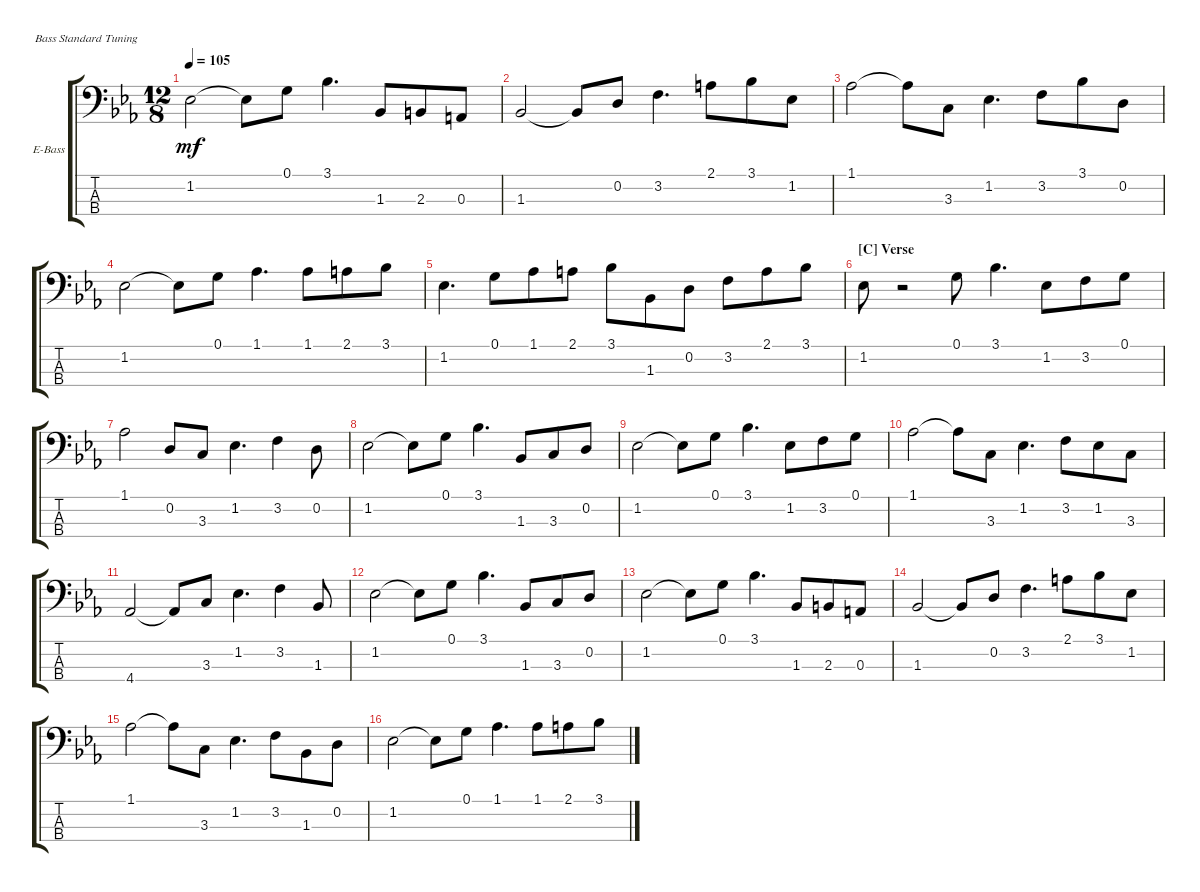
\defaultSystemsLayout 4
\bracketExtendMode groupsimilarinstruments
\firstSystemTrackNameOrientation horizontal
\otherSystemsTrackNameOrientation horizontal
\track ("Electric Bass" "E-Bass") {instrument electricbassfinger}
\staff {score tabs}
\tuning (G2 D2 A1 E1)
\ts (12 8)
\tempo 105
\clef f4
\ks eb
1.2.2{dy mf} 1.2{t}.8 0.1.8 3.1.4{d} 1.3.8 2.3.8 0.3.8 |
1.3.2 1.3{t}.8 0.2.8 3.2.4{d} 2.1.8 3.1.8 1.2.8 |
1.1.2 1.1{t}.8 3.3.8 1.2.4{d} 3.2.8 3.1.8 0.2.8 |
1.2.2 1.2{t}.8 0.1.8 1.1.4{d} 1.1.8 2.1.8 3.1.8 |
1.2.4{d} 0.1.8 1.1.8 2.1.8 3.1.8 1.3.8 0.2.8 3.2.8 2.1.8 3.1.8 |
\section ("C" "Verse")
1.2.8 r.2 0.1.8 3.1.4{d} 1.2.8 3.2.8 0.1.8 |
1.1.2 0.2.8 3.3.8 1.2.4{d} 3.2.4 0.2.8 |
1.2.2 1.2{t}.8 0.1.8 3.1.4{d} 1.3.8 3.3.8 0.2.8 |
1.2.2 1.2{t}.8 0.1.8 3.1.4{d} 1.2.8 3.2.8 0.1.8 |
1.1.2 1.1{t}.8 3.3.8 1.2.4{d} 3.2.8 1.2.8 3.3.8 |
4.4.2 4.4{t}.8 3.3.8 1.2.4{d} 3.2.4 1.3.8 |
1.2.2 1.2{t}.8 0.1.8 3.1.4{d} 1.3.8 3.3.8 0.2.8 |
1.2.2 1.2{t}.8 0.1.8 3.1.4{d} 1.3.8 2.3.8 0.3.8 |
1.3.2 1.3{t}.8 0.2.8 3.2.4{d} 2.1.8 3.1.8 1.2.8 |
1.1.2 1.1{t}.8 3.3.8 1.2.4{d} 3.2.8 1.3.8 0.2.8 |
1.2.2 1.2{t}.8 0.1.8 1.1.4{d} 1.1.8 2.1.8 3.1.8
